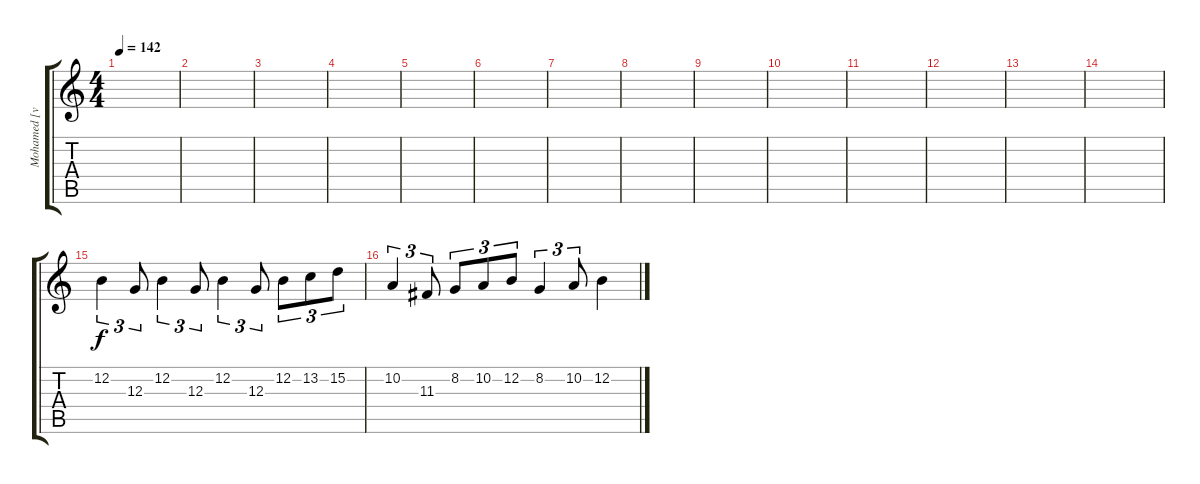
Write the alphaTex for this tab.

\track ("Mohamed [violin 2]" "Mohamed [v") {instrument violin}
\staff {score tabs}
\tuning (E4 B3 G3 D3 A2 E2) {hide}
\ts (4 4)
\tempo 142
\clef g2
\ks c
|
|
|
|
|
|
|
|
|
|
|
|
|
|
12.2.4{tu (3 2)} 12.3.8{tu (3 2)} 12.2.4{tu (3 2)} 12.3.8{tu (3 2)} 12.2.4{tu (3 2)} 12.3.8{tu (3 2)} 12.2.8{tu (3 2)} 13.2.8{tu (3 2)} 15.2.8{tu (3 2)} |
10.2.4{tu (3 2)} 11.3.8{tu (3 2)} 8.2.8{tu (3 2)} 10.2.8{tu (3 2)} 12.2.8{tu (3 2)} 8.2.4{tu (3 2)} 10.2.8{tu (3 2)} 12.2.4
